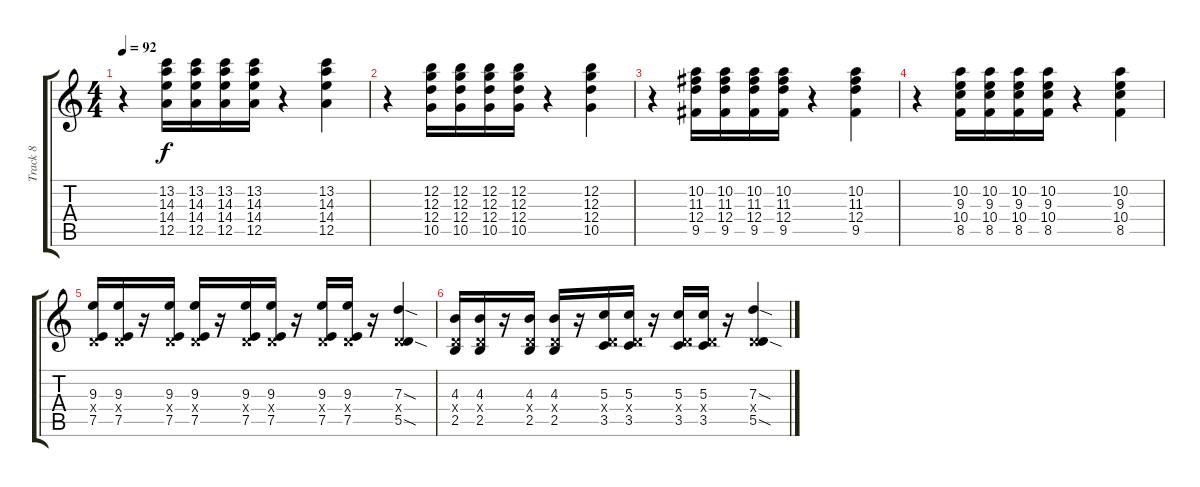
\track ("Track 8" "Track 8") {instrument distortionguitar}
\staff {score tabs}
\tuning (E4 B3 G3 D3 A2 E2) {hide}
\ts (4 4)
\tempo 92
\clef g2
\ks c
r.4{dy f} (13.2 14.3 14.4 12.5).16 (13.2 14.3 14.4 12.5).16 (13.2 14.3 14.4 12.5).16 (13.2 14.3 14.4 12.5).16 r.4 (13.2 14.3 14.4 12.5).4 |
r.4 (12.2 12.3 12.4 10.5).16 (12.2 12.3 12.4 10.5).16 (12.2 12.3 12.4 10.5).16 (12.2 12.3 12.4 10.5).16 r.4 (12.2 12.3 12.4 10.5).4 |
r.4 (10.2 11.3 12.4 9.5).16 (10.2 11.3 12.4 9.5).16 (10.2 11.3 12.4 9.5).16 (10.2 11.3 12.4 9.5).16 r.4 (10.2 11.3 12.4 9.5).4 |
r.4 (10.2 9.3 10.4 8.5).16 (10.2 9.3 10.4 8.5).16 (10.2 9.3 10.4 8.5).16 (10.2 9.3 10.4 8.5).16 r.4 (10.2 9.3 10.4 8.5).4 |
(9.3 0.4{x} 7.5).16 (9.3 0.4{x} 7.5).16 r.16 (9.3 0.4{x} 7.5).16 (9.3 0.4{x} 7.5).16 r.16 (9.3 0.4{x} 7.5).16 (9.3 0.4{x} 7.5).16 r.16 (9.3 0.4{x} 7.5).16 (9.3 0.4{x} 7.5).16 r.16 (7.3{sod} 0.4{x} 5.5{sod}).4 |
(4.3 0.4{x} 2.5).16 (4.3 0.4{x} 2.5).16 r.16 (4.3 0.4{x} 2.5).16 (4.3 0.4{x} 2.5).16 r.16 (5.3 0.4{x} 3.5).16 (5.3 0.4{x} 3.5).16 r.16 (5.3 0.4{x} 3.5).16 (5.3 0.4{x} 3.5).16 r.16 (7.3{sod} 0.4{x} 5.5{sod}).4
